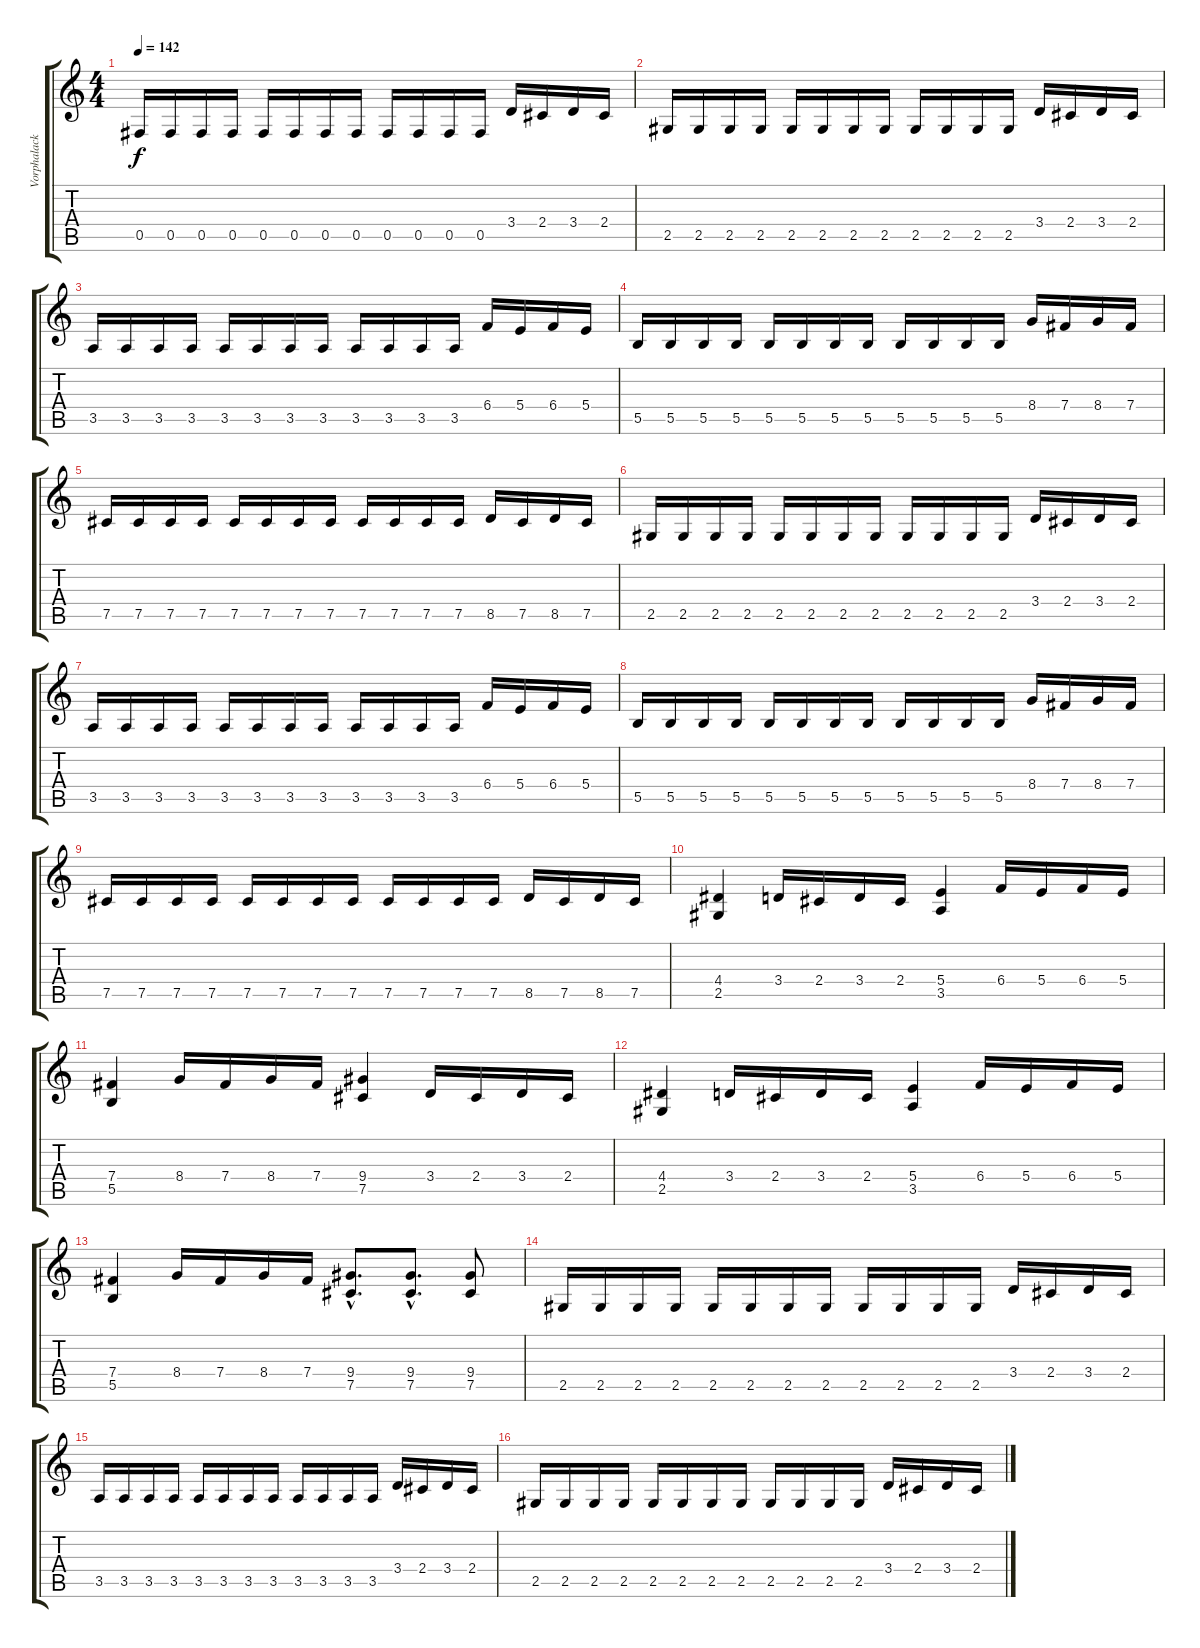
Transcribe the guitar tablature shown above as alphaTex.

\track ("Vorphalack" "Vorphalack") {instrument distortionguitar}
\staff {score tabs}
\tuning (Db4 Ab3 E3 B2 Gb2 Db2) {hide}
\ts (4 4)
\tempo 142
\clef g2
\ks c
0.5.16{dy f} 0.5.16 0.5.16 0.5.16 0.5.16 0.5.16 0.5.16 0.5.16 0.5.16 0.5.16 0.5.16 0.5.16 3.4.16 2.4.16 3.4.16 2.4.16 |
2.5.16 2.5.16 2.5.16 2.5.16 2.5.16 2.5.16 2.5.16 2.5.16 2.5.16 2.5.16 2.5.16 2.5.16 3.4.16 2.4.16 3.4.16 2.4.16 |
3.5.16 3.5.16 3.5.16 3.5.16 3.5.16 3.5.16 3.5.16 3.5.16 3.5.16 3.5.16 3.5.16 3.5.16 6.4.16 5.4.16 6.4.16 5.4.16 |
5.5.16 5.5.16 5.5.16 5.5.16 5.5.16 5.5.16 5.5.16 5.5.16 5.5.16 5.5.16 5.5.16 5.5.16 8.4.16 7.4.16 8.4.16 7.4.16 |
7.5.16 7.5.16 7.5.16 7.5.16 7.5.16 7.5.16 7.5.16 7.5.16 7.5.16 7.5.16 7.5.16 7.5.16 8.5.16 7.5.16 8.5.16 7.5.16 |
2.5.16 2.5.16 2.5.16 2.5.16 2.5.16 2.5.16 2.5.16 2.5.16 2.5.16 2.5.16 2.5.16 2.5.16 3.4.16 2.4.16 3.4.16 2.4.16 |
3.5.16 3.5.16 3.5.16 3.5.16 3.5.16 3.5.16 3.5.16 3.5.16 3.5.16 3.5.16 3.5.16 3.5.16 6.4.16 5.4.16 6.4.16 5.4.16 |
5.5.16 5.5.16 5.5.16 5.5.16 5.5.16 5.5.16 5.5.16 5.5.16 5.5.16 5.5.16 5.5.16 5.5.16 8.4.16 7.4.16 8.4.16 7.4.16 |
7.5.16 7.5.16 7.5.16 7.5.16 7.5.16 7.5.16 7.5.16 7.5.16 7.5.16 7.5.16 7.5.16 7.5.16 8.5.16 7.5.16 8.5.16 7.5.16 |
(4.4 2.5).4 3.4.16 2.4.16 3.4.16 2.4.16 (5.4 3.5).4 6.4.16 5.4.16 6.4.16 5.4.16 |
(7.4 5.5).4 8.4.16 7.4.16 8.4.16 7.4.16 (9.4 7.5).4 3.4.16 2.4.16 3.4.16 2.4.16 |
(4.4 2.5).4 3.4.16 2.4.16 3.4.16 2.4.16 (5.4 3.5).4 6.4.16 5.4.16 6.4.16 5.4.16 |
(7.4 5.5).4 8.4.16 7.4.16 8.4.16 7.4.16 (9.4{hac} 7.5{hac}).8{d} (9.4{hac} 7.5{hac}).8{d} (9.4 7.5).8 |
2.5.16 2.5.16 2.5.16 2.5.16 2.5.16 2.5.16 2.5.16 2.5.16 2.5.16 2.5.16 2.5.16 2.5.16 3.4.16 2.4.16 3.4.16 2.4.16 |
3.5.16 3.5.16 3.5.16 3.5.16 3.5.16 3.5.16 3.5.16 3.5.16 3.5.16 3.5.16 3.5.16 3.5.16 3.4.16 2.4.16 3.4.16 2.4.16 |
2.5.16 2.5.16 2.5.16 2.5.16 2.5.16 2.5.16 2.5.16 2.5.16 2.5.16 2.5.16 2.5.16 2.5.16 3.4.16 2.4.16 3.4.16 2.4.16
